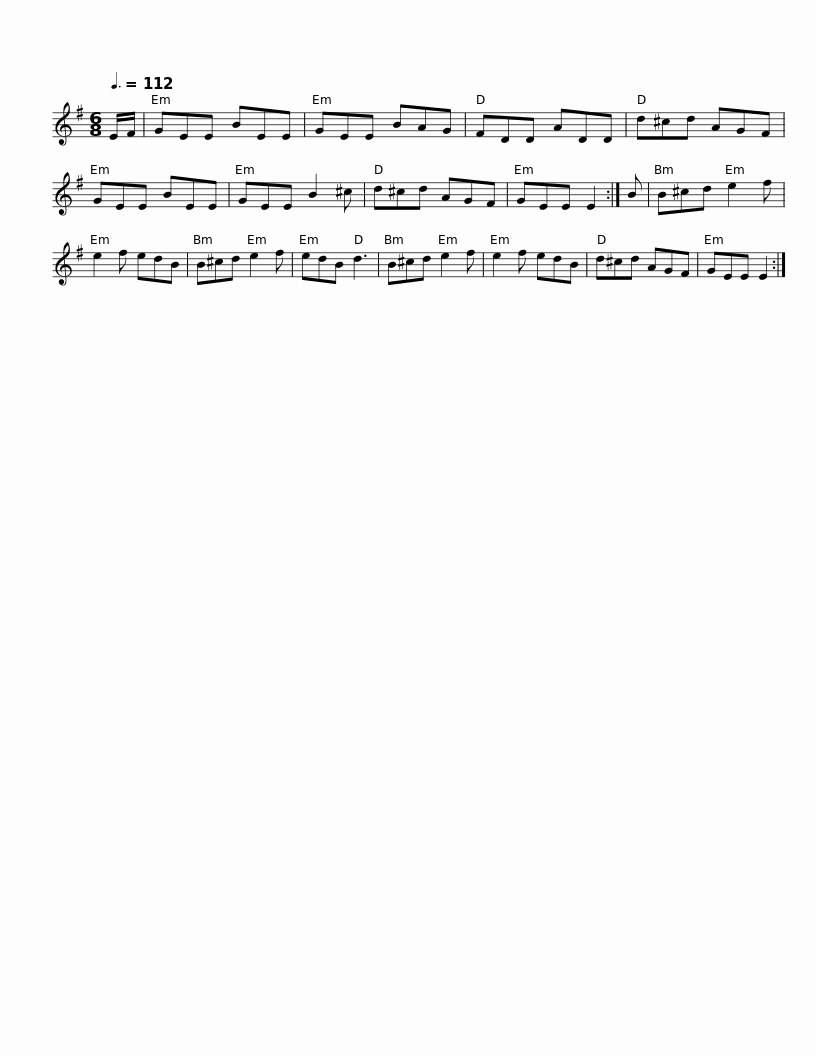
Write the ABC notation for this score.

X:1
L:1/8
Q:3/8=112
M:6/8
I:linebreak $
K:Emin
V:1 treble
V:1
 E/F/ | GEE BEE | GEE BAG | FDD ADD | d^cd AGF | %5
 GEE BEE | GEE B2 ^c |$ d^cd AGF | GEE E2 :| B | %10
 B^cd e2 f | e2 f edB | B^cd e2 f | edB d3 | B^cd e2 f |$ %15
 e2 f edB | d^cd AGF | GEE E2 :| %18
